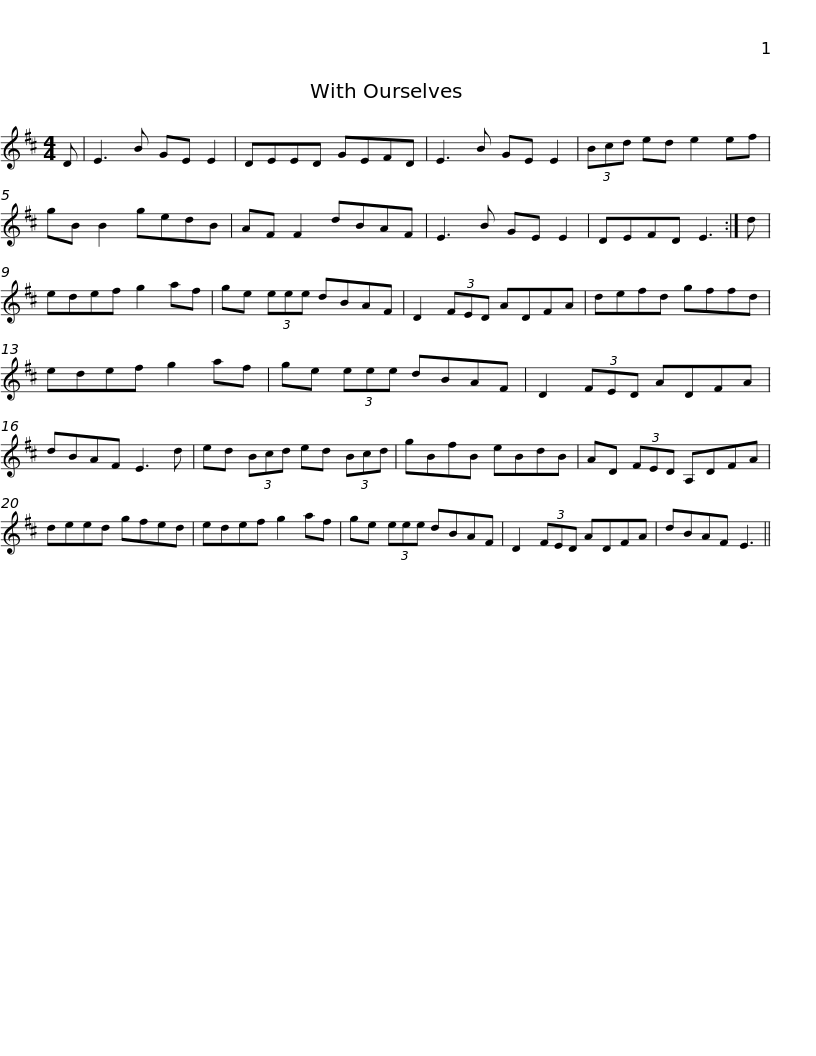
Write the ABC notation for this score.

X:1
L:1/8
M:4/4
I:linebreak $
K:D
V:1 treble
V:1
 D | E3 B GE E2 | DEED GEFD | E3 B GE E2 | (3Bcd ed e2 ef | %5
 gB B2 gedB | AF F2 dBAF |$ E3 B GE E2 | DEFD E3 :| d | %10
 edef g2 af | ge (3eee dBAF | D2 (3FED ADFA |$ defd gffd | edef g2 af | %15
 ge (3eee dBAF | D2 (3FED ADFA | dBAF E3 d |$ ed (3Bcd ed (3Bcd | gBfB eBdB | %20
 AD (3FED A,DFA | deed gfed | edef g2 af |$ ge (3eee dBAF | D2 (3FED ADFA | %25
 dBAF E3 || %26
